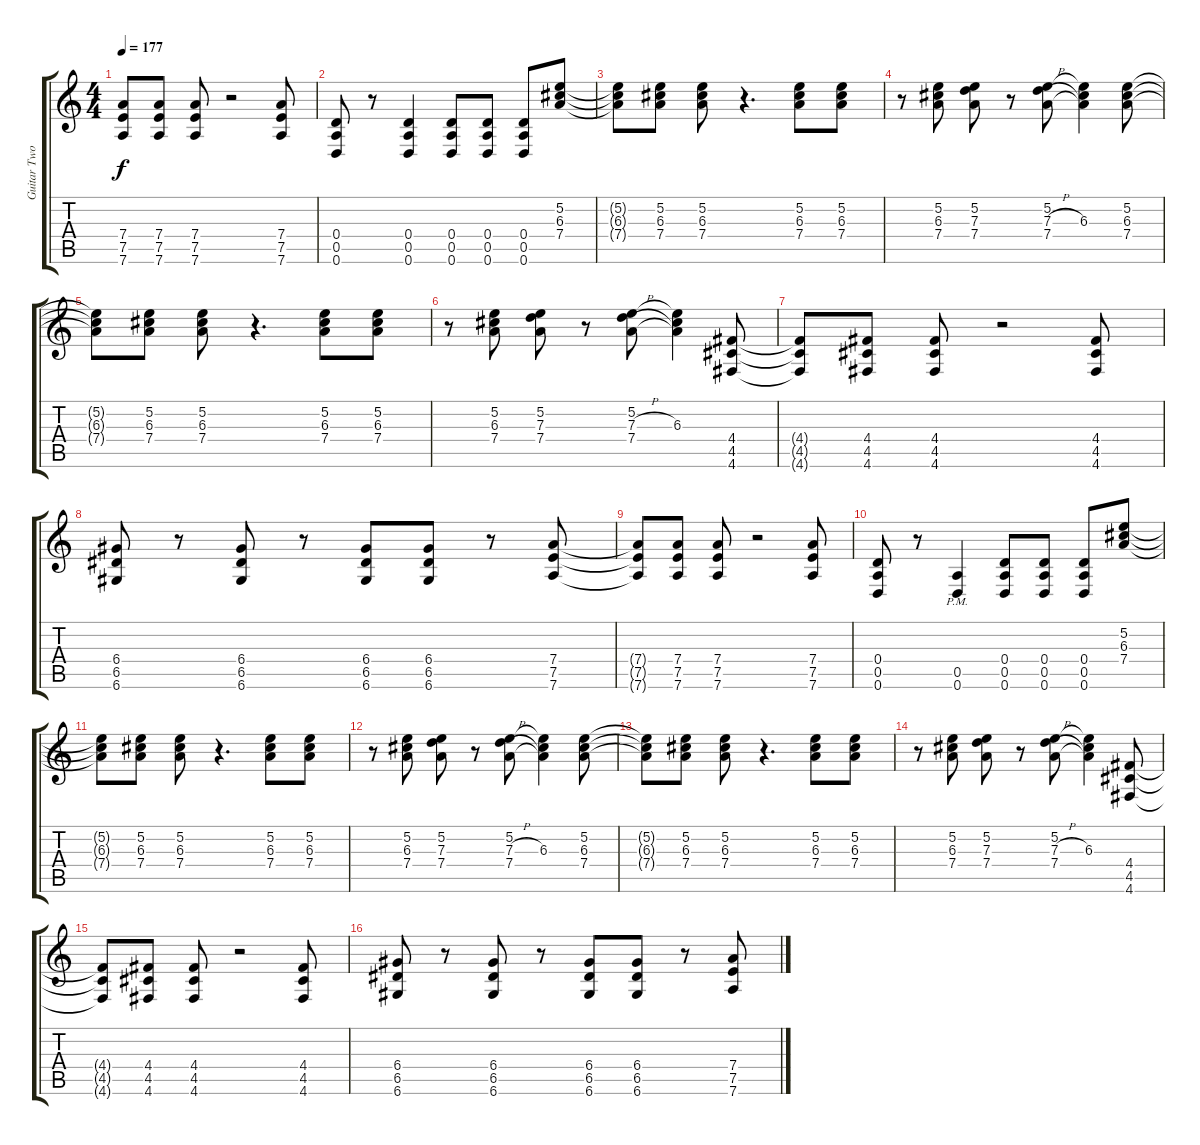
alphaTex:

\track ("Guitar Two" "Guitar Two") {instrument overdrivenguitar}
\staff {score tabs}
\tuning (E4 B3 G3 D3 A2 D2) {hide}
\ts (4 4)
\tempo 177
\clef g2
\ks c
(7.4{t} 7.5{t} 7.6{t}).8{dy f} (7.4 7.5 7.6).8 (7.4 7.5 7.6).8 r.2 (7.4 7.5 7.6).8 |
(0.4 0.5 0.6).8 r.8 (0.4 0.5 0.6).4 (0.4 0.5 0.6).8 (0.4 0.5 0.6).8 (0.4 0.5 0.6).8 (5.2 6.3 7.4).8 |
(5.2{t} 6.3{t} 7.4{t}).8 (5.2 6.3 7.4).8 (5.2 6.3 7.4).8 r.4{d} (5.2 6.3 7.4).8 (5.2 6.3 7.4).8 |
r.8 (5.2 6.3 7.4).8 (5.2 7.3 7.4).8 r.8 (5.2 7.3{h} 7.4).8 (5.2{t} 6.3 7.4{t}).4 (5.2 6.3 7.4).8 |
(5.2{t} 6.3{t} 7.4{t}).8 (5.2 6.3 7.4).8 (5.2 6.3 7.4).8 r.4{d} (5.2 6.3 7.4).8 (5.2 6.3 7.4).8 |
r.8 (5.2 6.3 7.4).8 (5.2 7.3 7.4).8 r.8 (5.2 7.3{h} 7.4).8 (5.2{t} 6.3 7.4{t}).4 (4.4 4.5 4.6).8 |
(4.4{t} 4.5{t} 4.6{t}).8 (4.4 4.5 4.6).8 (4.4 4.5 4.6).8 r.2 (4.4 4.5 4.6).8 |
(6.4 6.5 6.6).8 r.8 (6.4 6.5 6.6).8 r.8 (6.4 6.5 6.6).8 (6.4 6.5 6.6).8 r.8 (7.4 7.5 7.6).8 |
(7.4{t} 7.5{t} 7.6{t}).8 (7.4 7.5 7.6).8 (7.4 7.5 7.6).8 r.2 (7.4 7.5 7.6).8 |
(0.4 0.5 0.6).8 r.8 (0.5{pm} 0.6{pm}).4 (0.4 0.5 0.6).8 (0.4 0.5 0.6).8 (0.4 0.5 0.6).8 (5.2 6.3 7.4).8 |
(5.2{t} 6.3{t} 7.4{t}).8 (5.2 6.3 7.4).8 (5.2 6.3 7.4).8 r.4{d} (5.2 6.3 7.4).8 (5.2 6.3 7.4).8 |
r.8 (5.2 6.3 7.4).8 (5.2 7.3 7.4).8 r.8 (5.2 7.3{h} 7.4).8 (5.2{t} 6.3 7.4{t}).4 (5.2 6.3 7.4).8 |
(5.2{t} 6.3{t} 7.4{t}).8 (5.2 6.3 7.4).8 (5.2 6.3 7.4).8 r.4{d} (5.2 6.3 7.4).8 (5.2 6.3 7.4).8 |
r.8 (5.2 6.3 7.4).8 (5.2 7.3 7.4).8 r.8 (5.2 7.3{h} 7.4).8 (5.2{t} 6.3 7.4{t}).4 (4.4 4.5 4.6).8 |
(4.4{t} 4.5{t} 4.6{t}).8 (4.4 4.5 4.6).8 (4.4 4.5 4.6).8 r.2 (4.4 4.5 4.6).8 |
(6.4 6.5 6.6).8 r.8 (6.4 6.5 6.6).8 r.8 (6.4 6.5 6.6).8 (6.4 6.5 6.6).8 r.8 (7.4 7.5 7.6).8
